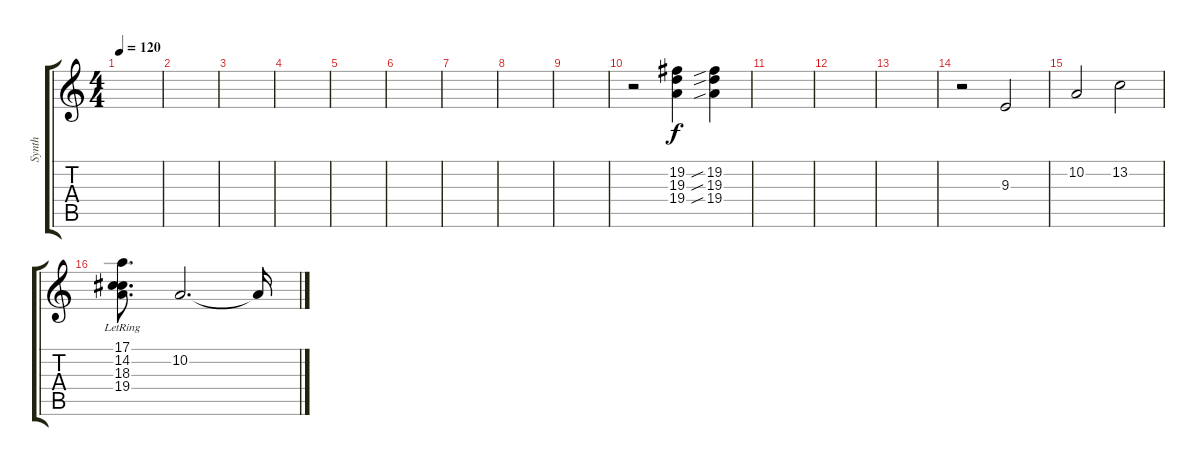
\track ("Synth" "Synth") {instrument pad3polysynth}
\staff {score tabs}
\tuning (E4 B3 G3 D3 A2 E2) {hide}
\ts (4 4)
\tempo 120
\clef g2
\ks c
|
|
|
|
|
|
|
|
|
r.2 (19.2 19.3 19.4).4 (19.2{sib} 19.3{sib} 19.4{sib}).4 |
|
|
|
r.2 9.3.2 |
10.2.2 13.2.2 |
(17.1{lr} 14.2 18.3{lr} 19.4{lr}).8{d} 10.2.2{d} 10.2{t}.16
